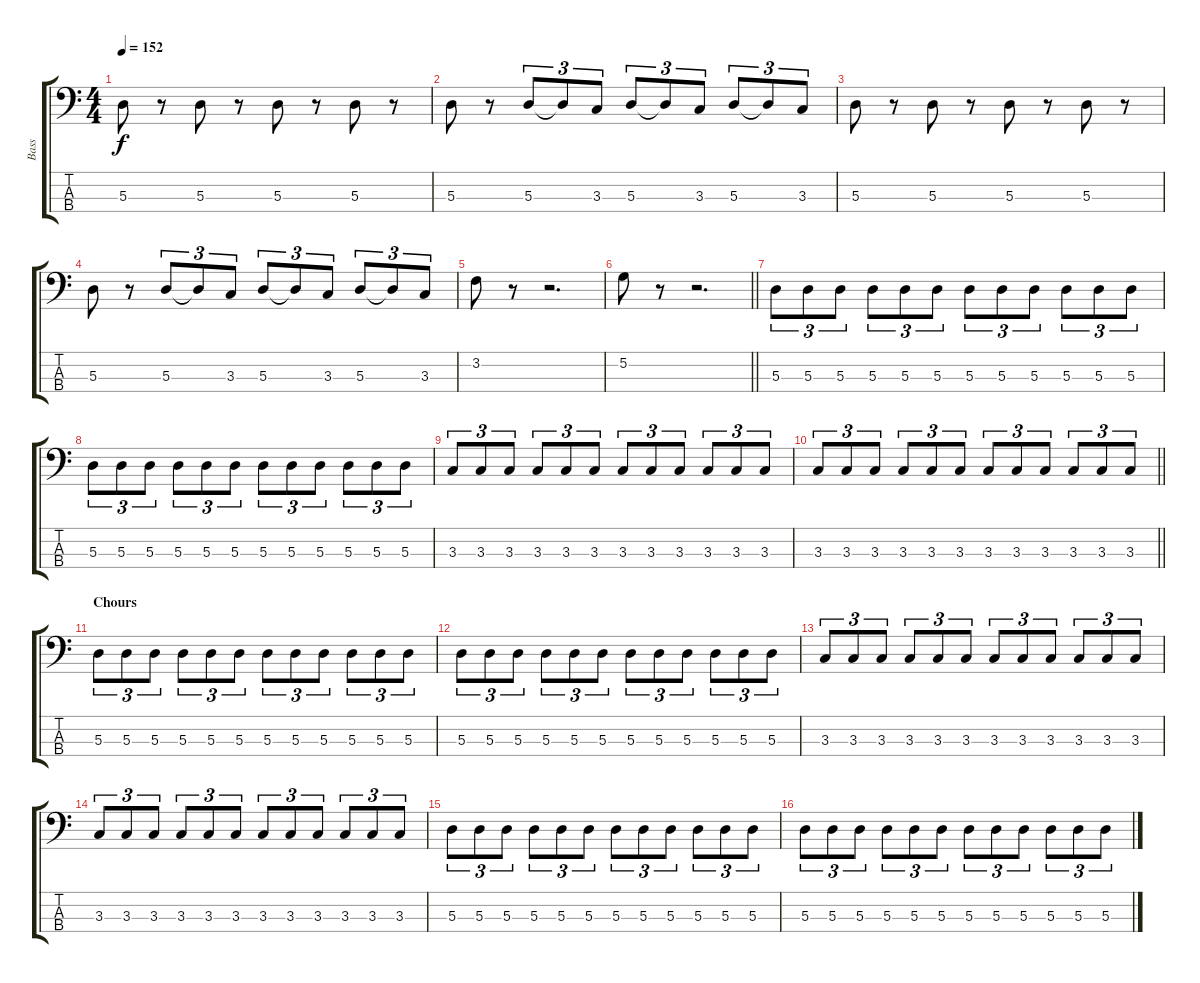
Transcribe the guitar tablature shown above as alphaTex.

\track ("Bass" "Bass") {instrument electricbassfinger}
\staff {score tabs}
\tuning (G2 D2 A1 E1) {hide}
\ts (4 4)
\tempo 152
\clef f4
\ks c
5.3.8{dy f} r.8 5.3.8 r.8 5.3.8 r.8 5.3.8 r.8 |
5.3.8 r.8 5.3.8{tu (3 2)} 5.3{t}.8{tu (3 2)} 3.3.8{tu (3 2)} 5.3.8{tu (3 2)} 5.3{t}.8{tu (3 2)} 3.3.8{tu (3 2)} 5.3.8{tu (3 2)} 5.3{t}.8{tu (3 2)} 3.3.8{tu (3 2)} |
5.3.8 r.8 5.3.8 r.8 5.3.8 r.8 5.3.8 r.8 |
5.3.8 r.8 5.3.8{tu (3 2)} 5.3{t}.8{tu (3 2)} 3.3.8{tu (3 2)} 5.3.8{tu (3 2)} 5.3{t}.8{tu (3 2)} 3.3.8{tu (3 2)} 5.3.8{tu (3 2)} 5.3{t}.8{tu (3 2)} 3.3.8{tu (3 2)} |
3.2.8 r.8 r.2{d} |
\barLineRight lightlight
5.2.8 r.8 r.2{d} |
5.3.8{tu (3 2)} 5.3.8{tu (3 2)} 5.3.8{tu (3 2)} 5.3.8{tu (3 2)} 5.3.8{tu (3 2)} 5.3.8{tu (3 2)} 5.3.8{tu (3 2)} 5.3.8{tu (3 2)} 5.3.8{tu (3 2)} 5.3.8{tu (3 2)} 5.3.8{tu (3 2)} 5.3.8{tu (3 2)} |
5.3.8{tu (3 2)} 5.3.8{tu (3 2)} 5.3.8{tu (3 2)} 5.3.8{tu (3 2)} 5.3.8{tu (3 2)} 5.3.8{tu (3 2)} 5.3.8{tu (3 2)} 5.3.8{tu (3 2)} 5.3.8{tu (3 2)} 5.3.8{tu (3 2)} 5.3.8{tu (3 2)} 5.3.8{tu (3 2)} |
3.3.8{tu (3 2)} 3.3.8{tu (3 2)} 3.3.8{tu (3 2)} 3.3.8{tu (3 2)} 3.3.8{tu (3 2)} 3.3.8{tu (3 2)} 3.3.8{tu (3 2)} 3.3.8{tu (3 2)} 3.3.8{tu (3 2)} 3.3.8{tu (3 2)} 3.3.8{tu (3 2)} 3.3.8{tu (3 2)} |
\barLineRight lightlight
3.3.8{tu (3 2)} 3.3.8{tu (3 2)} 3.3.8{tu (3 2)} 3.3.8{tu (3 2)} 3.3.8{tu (3 2)} 3.3.8{tu (3 2)} 3.3.8{tu (3 2)} 3.3.8{tu (3 2)} 3.3.8{tu (3 2)} 3.3.8{tu (3 2)} 3.3.8{tu (3 2)} 3.3.8{tu (3 2)} |
\section ("" "Chours")
5.3.8{tu (3 2)} 5.3.8{tu (3 2)} 5.3.8{tu (3 2)} 5.3.8{tu (3 2)} 5.3.8{tu (3 2)} 5.3.8{tu (3 2)} 5.3.8{tu (3 2)} 5.3.8{tu (3 2)} 5.3.8{tu (3 2)} 5.3.8{tu (3 2)} 5.3.8{tu (3 2)} 5.3.8{tu (3 2)} |
5.3.8{tu (3 2)} 5.3.8{tu (3 2)} 5.3.8{tu (3 2)} 5.3.8{tu (3 2)} 5.3.8{tu (3 2)} 5.3.8{tu (3 2)} 5.3.8{tu (3 2)} 5.3.8{tu (3 2)} 5.3.8{tu (3 2)} 5.3.8{tu (3 2)} 5.3.8{tu (3 2)} 5.3.8{tu (3 2)} |
3.3.8{tu (3 2)} 3.3.8{tu (3 2)} 3.3.8{tu (3 2)} 3.3.8{tu (3 2)} 3.3.8{tu (3 2)} 3.3.8{tu (3 2)} 3.3.8{tu (3 2)} 3.3.8{tu (3 2)} 3.3.8{tu (3 2)} 3.3.8{tu (3 2)} 3.3.8{tu (3 2)} 3.3.8{tu (3 2)} |
3.3.8{tu (3 2)} 3.3.8{tu (3 2)} 3.3.8{tu (3 2)} 3.3.8{tu (3 2)} 3.3.8{tu (3 2)} 3.3.8{tu (3 2)} 3.3.8{tu (3 2)} 3.3.8{tu (3 2)} 3.3.8{tu (3 2)} 3.3.8{tu (3 2)} 3.3.8{tu (3 2)} 3.3.8{tu (3 2)} |
5.3.8{tu (3 2)} 5.3.8{tu (3 2)} 5.3.8{tu (3 2)} 5.3.8{tu (3 2)} 5.3.8{tu (3 2)} 5.3.8{tu (3 2)} 5.3.8{tu (3 2)} 5.3.8{tu (3 2)} 5.3.8{tu (3 2)} 5.3.8{tu (3 2)} 5.3.8{tu (3 2)} 5.3.8{tu (3 2)} |
5.3.8{tu (3 2)} 5.3.8{tu (3 2)} 5.3.8{tu (3 2)} 5.3.8{tu (3 2)} 5.3.8{tu (3 2)} 5.3.8{tu (3 2)} 5.3.8{tu (3 2)} 5.3.8{tu (3 2)} 5.3.8{tu (3 2)} 5.3.8{tu (3 2)} 5.3.8{tu (3 2)} 5.3.8{tu (3 2)}
